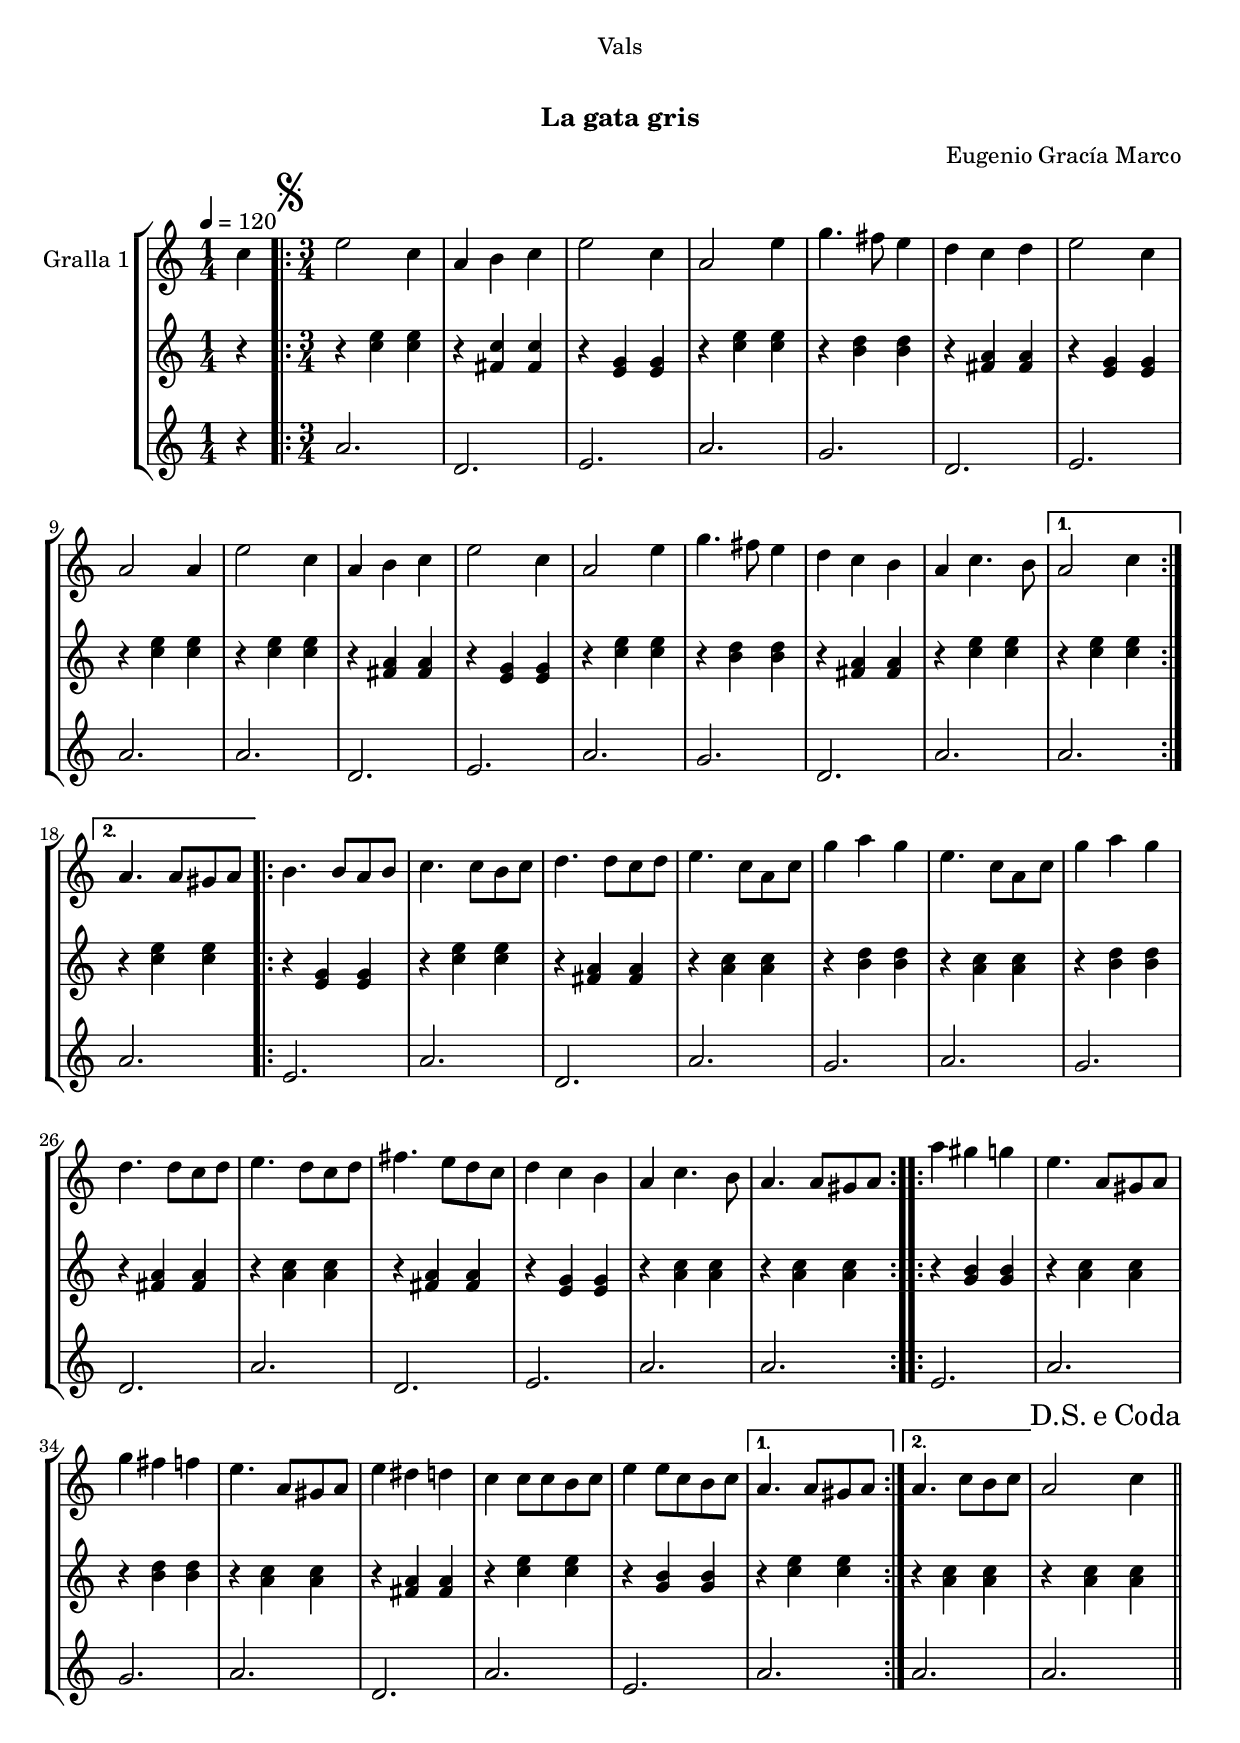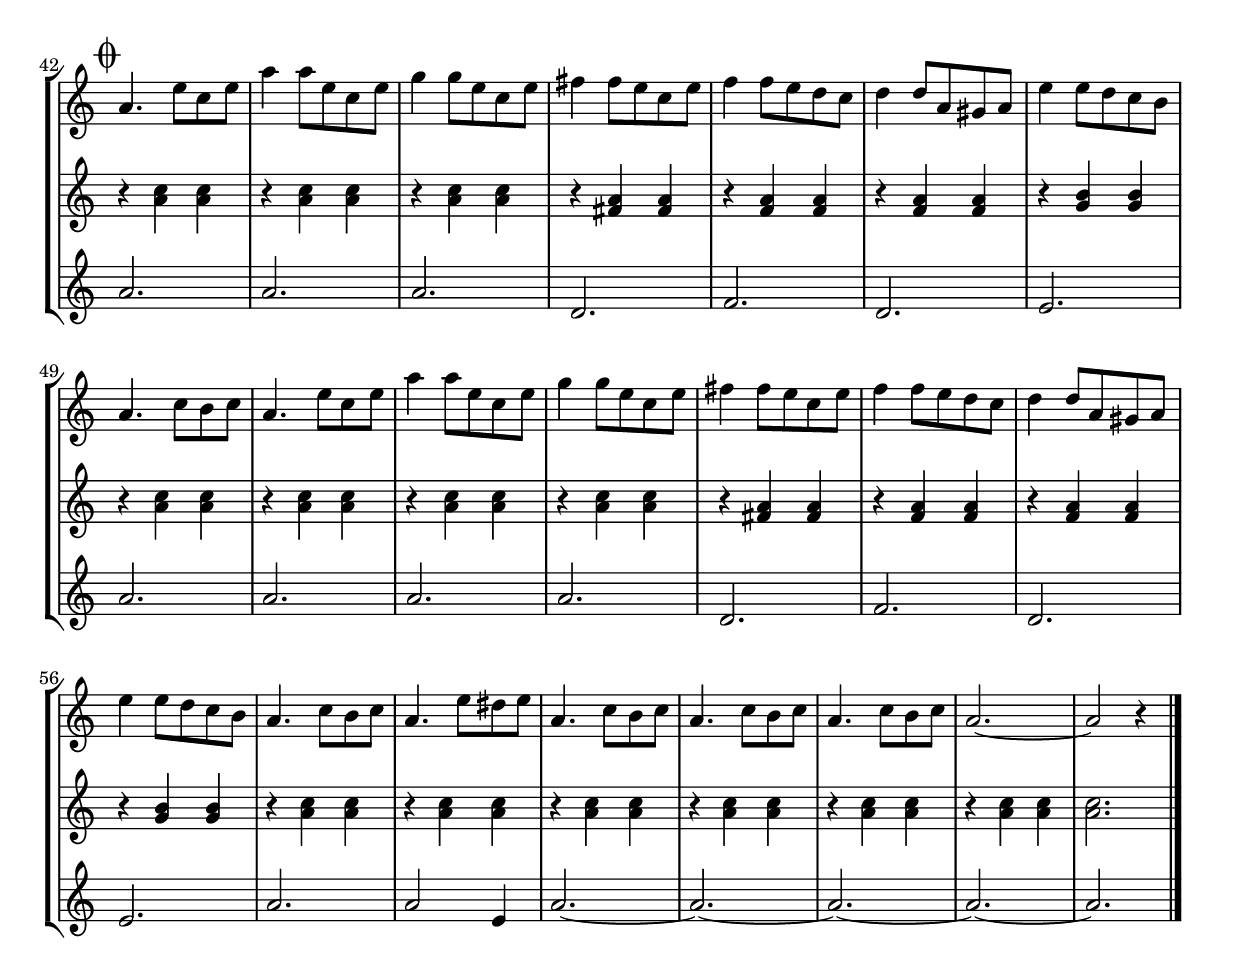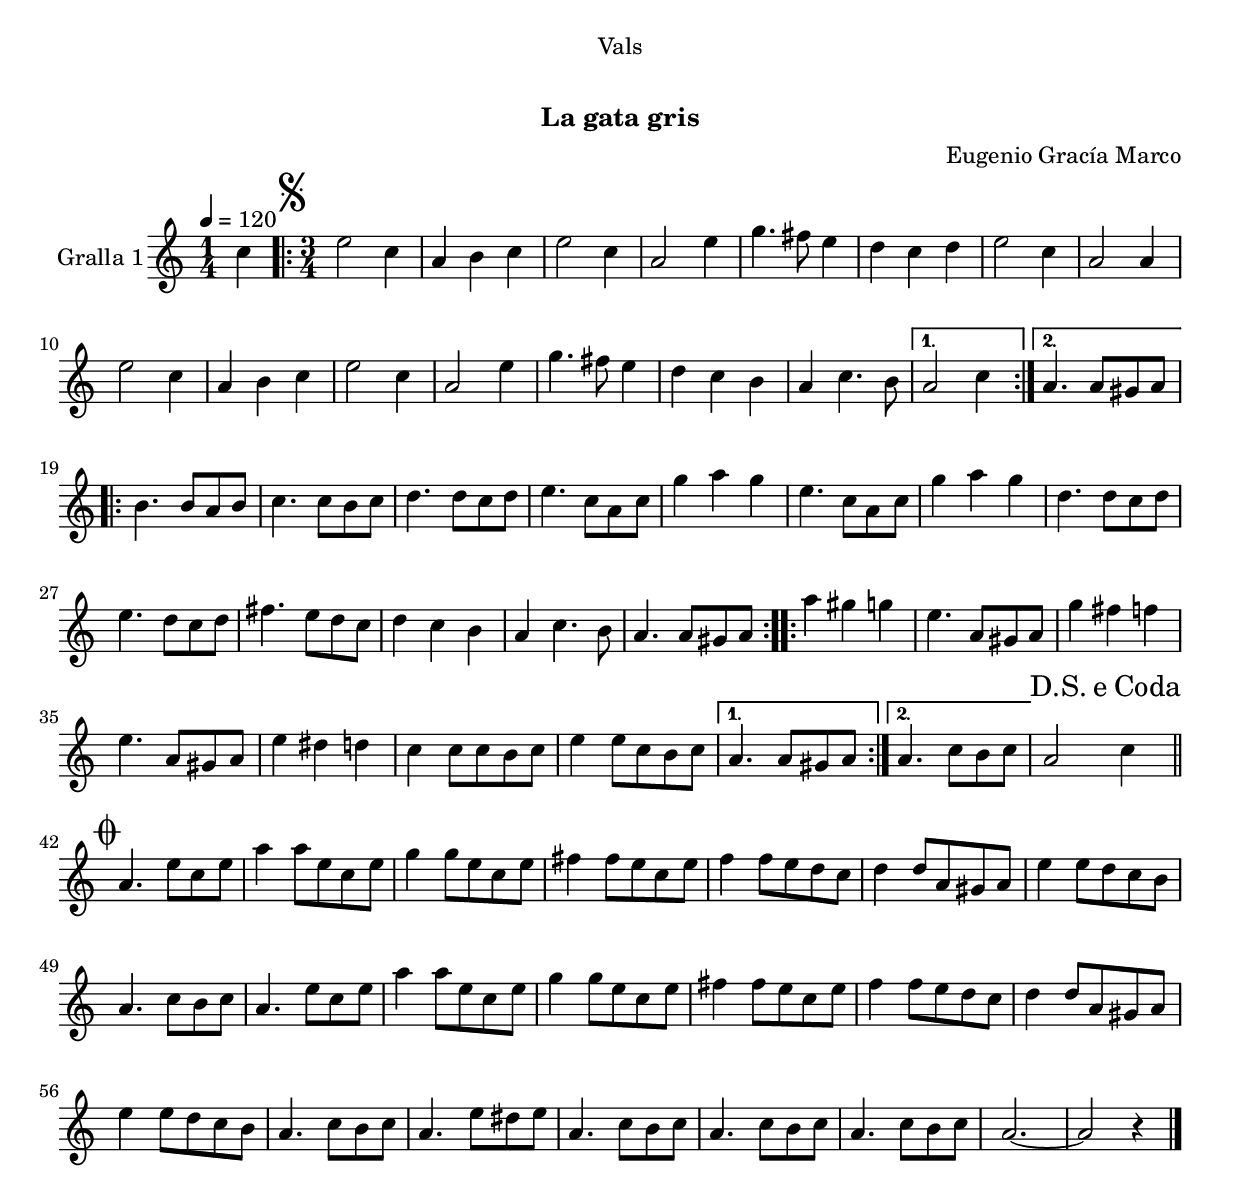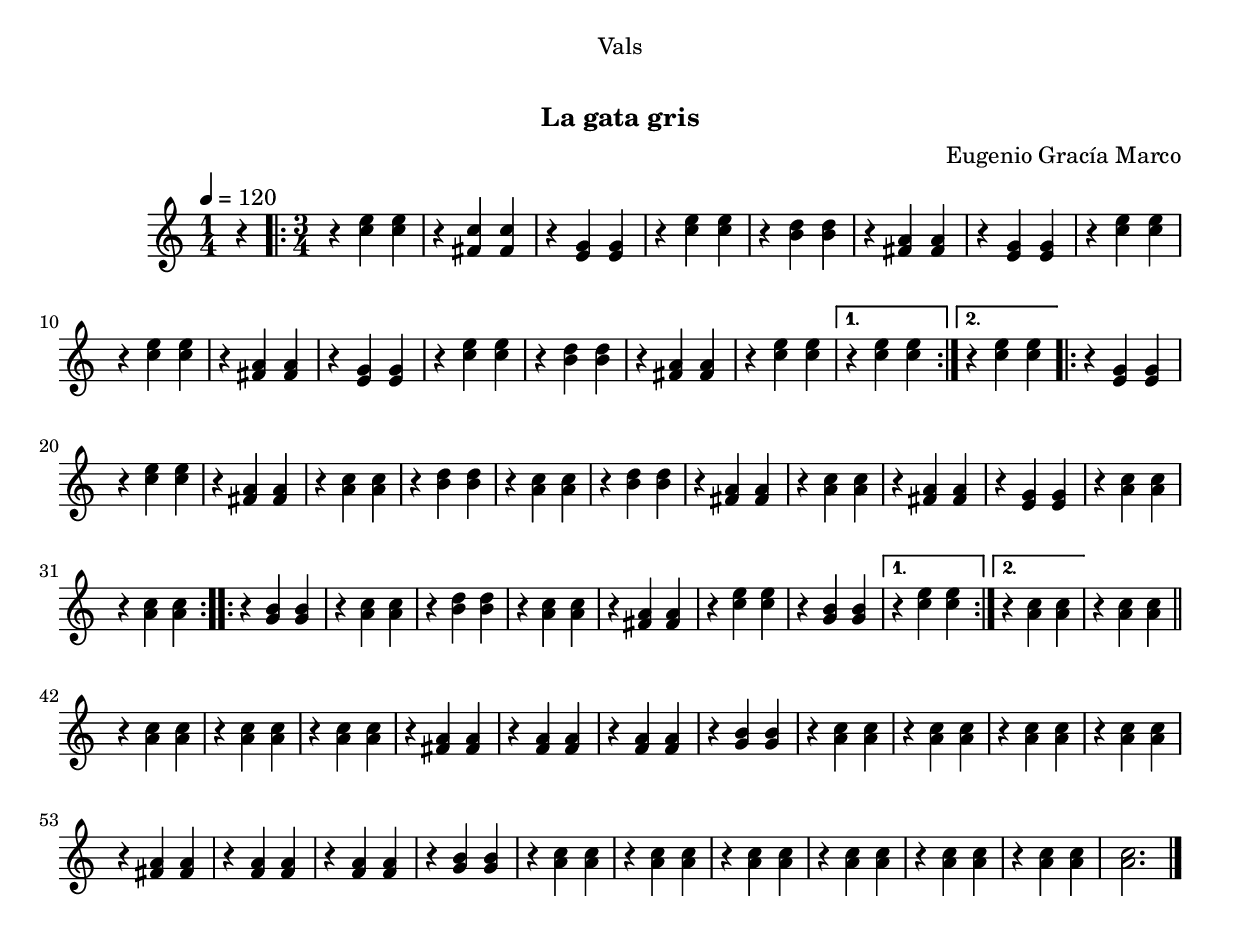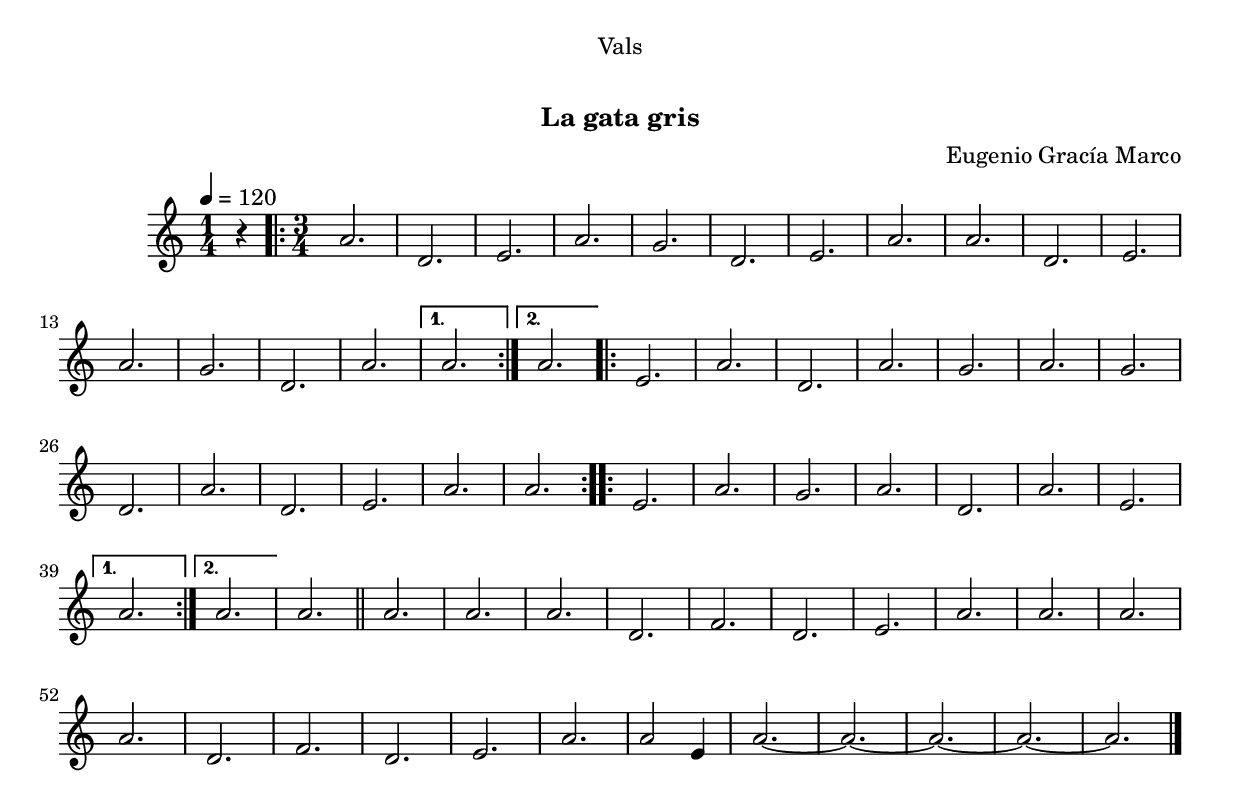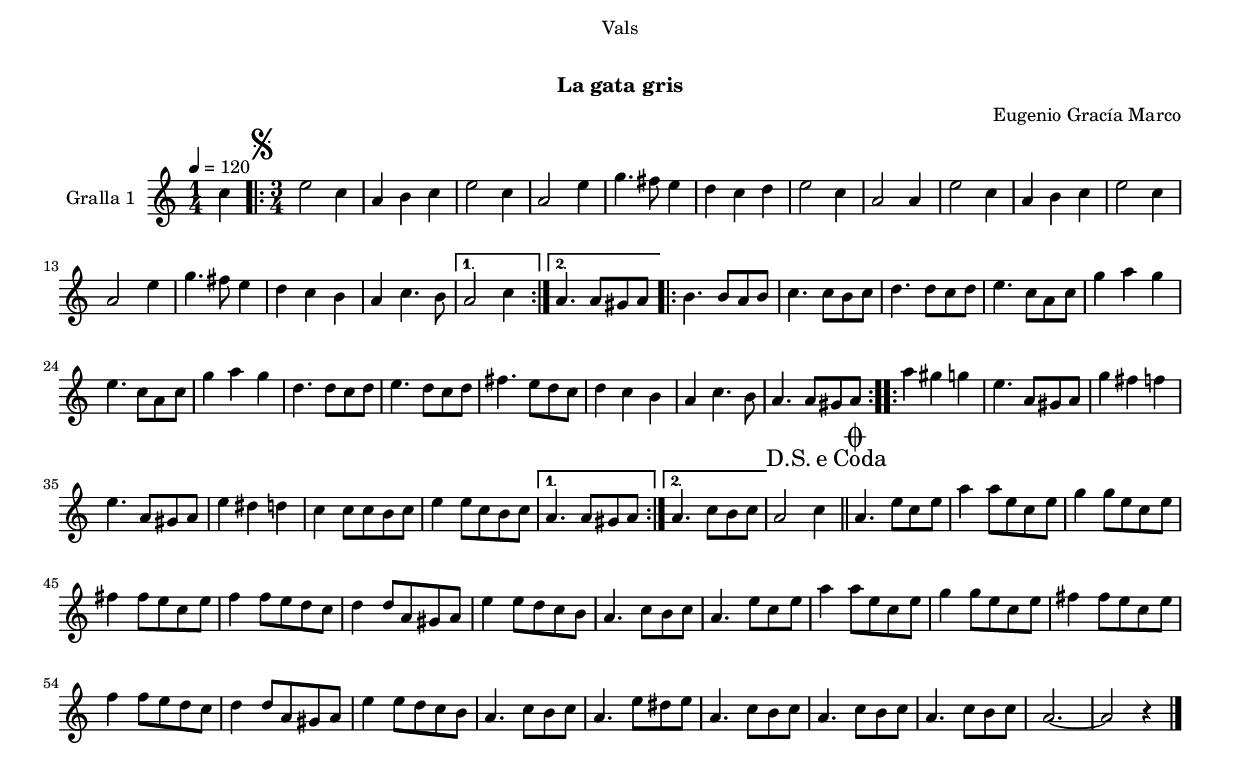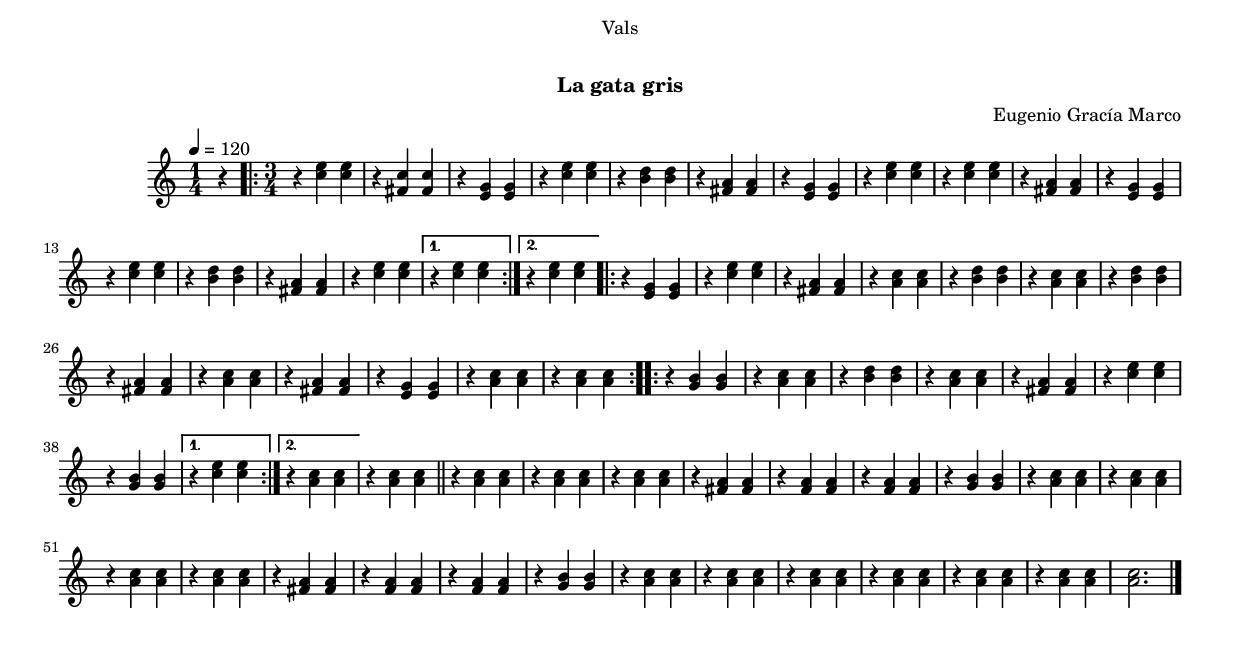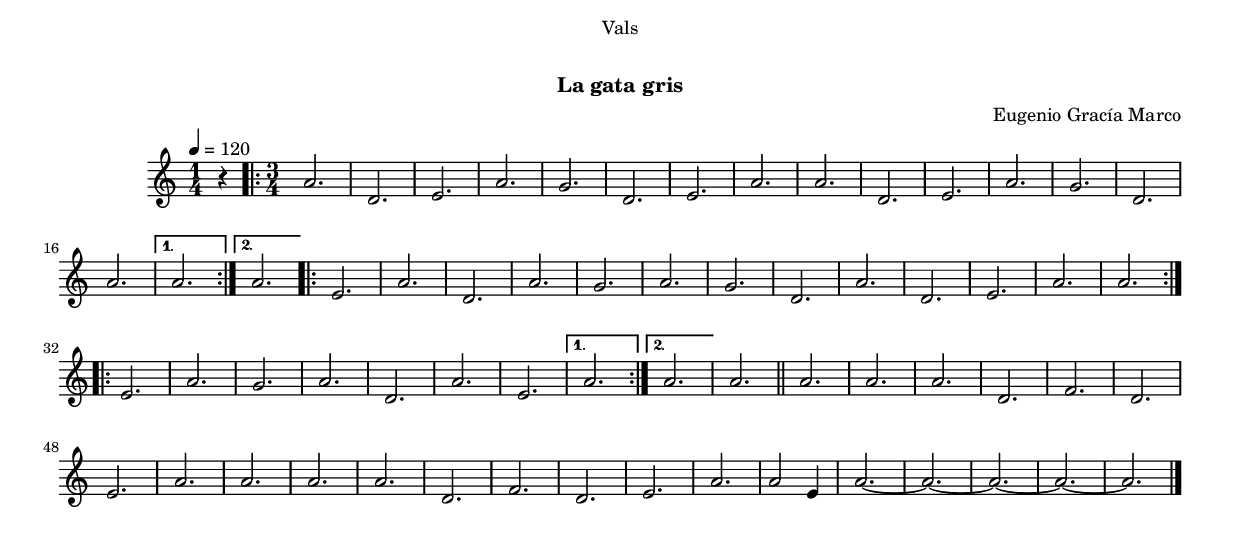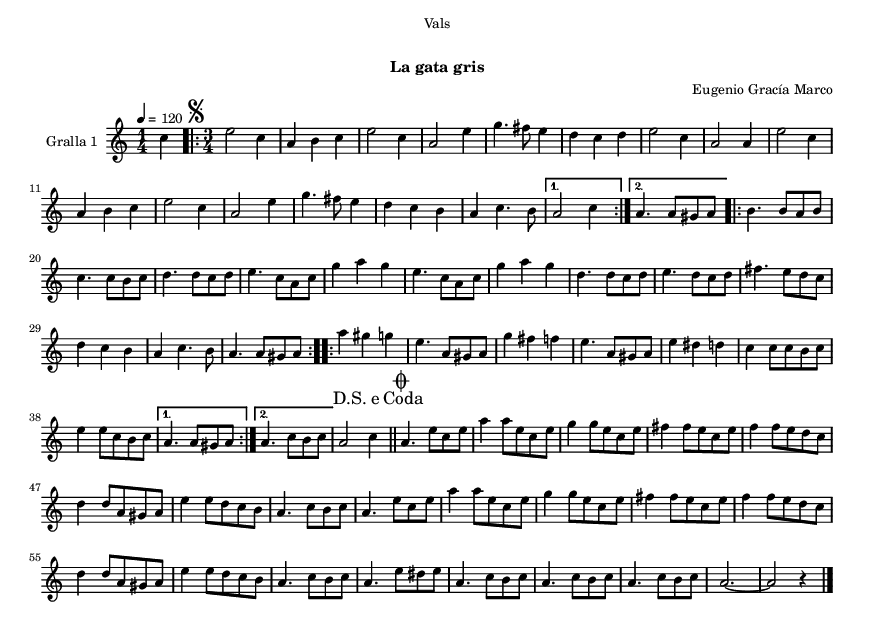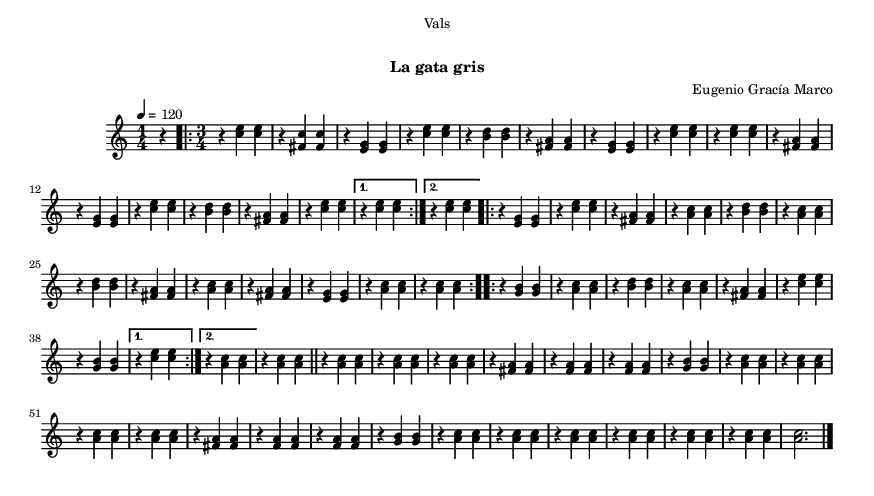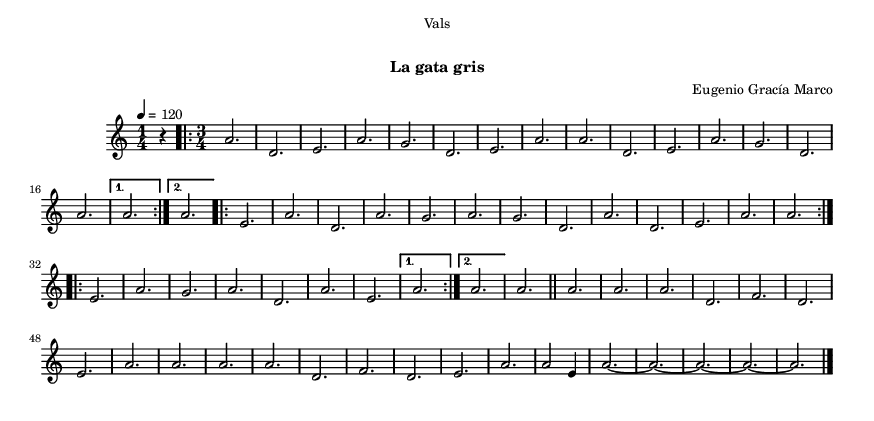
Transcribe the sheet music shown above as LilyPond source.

\version "2.16.0"

\header {
  dedication="Vals"
  title="  "
  subtitle="La gata gris"
  subsubtitle=""
  poet=""
  meter=""
  piece=""
  composer="Eugenio Gracía Marco"
  arranger=""
  opus=""
  instrument=""
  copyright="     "
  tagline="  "
}

liniaroAa =
\relative c''
{
  \tempo 4=120
  \clef treble
  \key c \major
  \time 1/4
  c4  |
  \time 3/4   \repeat volta 2 { \mark \markup {\musicglyph #"scripts.segno"} e2 c4  |
  a4 b c  |
  e2 c4  |
  %05
  a2 e'4  |
  g4. fis8 e4  |
  d4 c d  |
  e2 c4  |
  a2 a4  |
  %10
  e'2 c4  |
  a4 b c  |
  e2 c4  |
  a2 e'4  |
  g4. fis8 e4  |
  %15
  d4 c b  |
  a4 c4. b8 }
  \alternative { { a2 c4 }
  { a4. a8 gis a } }
  \repeat volta 2 { b4. b8 a b  |
  %20
  c4. c8 b c  |
  d4. d8 c d  |
  e4. c8 a c  |
  g'4 a g  |
  e4. c8 a c  |
  %25
  g'4 a g  |
  d4. d8 c d  |
  e4. d8 c d  |
  fis4. e8 d c  |
  d4 c b  |
  %30
  a4 c4. b8  |
  a4. a8 gis a  | }
  \repeat volta 2 { a'4 gis g  |
  e4. a,8 gis a  |
  g'4 fis f  |
  %35
  e4. a,8 gis a  |
  e'4 dis d  |
  c4 c8 c b c  |
  e4 e8 c b c }
  \alternative { { a4. a8 gis a }
  %40
  {  a4. c8 b c } }
  \mark \markup {D.S. e Coda} a2 c4  \bar "||"
  \mark \markup {\musicglyph #"scripts.coda"} a4. e'8 c e  |
  a4 a8 e c e  |
  g4 g8 e c e  |
  %45
  fis4 fis8 e c e  |
  f4 f8 e d c  |
  d4 d8 a gis a  |
  e'4 e8 d c b  |
  a4. c8 b c  |
  %50
  a4. e'8 c e  |
  a4 a8 e c e  |
  g4 g8 e c e  |
  fis4 fis8 e c e  |
  f4 f8 e d c  |
  %55
  d4 d8 a gis a  |
  e'4 e8 d c b  |
  a4. c8 b c  |
  a4. e'8 dis e  |
  a,4. c8 b c  |
  %60
  a4. c8 b c  |
  a4. c8 b c  |
  a2. ~  |
  a2 r4  \bar "|."
}

liniaroAb =
\relative c''
{
  \tempo 4=120
  \clef treble
  \key c \major
  \time 1/4
  r4  |
  \time 3/4   \repeat volta 2 { r4 <c e> <c e>  |
  r4 <fis, c'> <fis c'>  |
  r4 <e g> <e g>  |
  %05
  r4 <c' e> <c e>  |
  r4 <b d> <b d>  |
  r4 <fis a> <fis a>  |
  r4 <e g> <e g>  |
  r4 <c' e> <c e>  |
  %10
  r4 <c e> <c e>  |
  r4 <fis, a> <fis a>  |
  r4 <e g> <e g>  |
  r4 <c' e> <c e>  |
  r4 <b d> <b d>  |
  %15
  r4 <fis a> <fis a>  |
  r4 <c' e> <c e> }
  \alternative { { r4 <c e> <c e> }
  { r4 <c e> <c e> } }
  \repeat volta 2 { r4 <e, g> <e g>  |
  %20
  r4 <c' e> <c e>  |
  r4 <fis, a> <fis a>  |
  r4 <a c> <a c>  |
  r4 <b d> <b d>  |
  r4 <a c> <a c>  |
  %25
  r4 <b d> <b d>  |
  r4 <fis a> <fis a>  |
  r4 <a c> <a c>  |
  r4 <fis a> <fis a>  |
  r4 <e g> <e g>  |
  %30
  r4 <a c> <a c>  |
  r4 <a c> <a c>  | }
  \repeat volta 2 { r4 <g b> <g b>  |
  r4 <a c> <a c>  |
  r4 <b d> <b d>  |
  %35
  r4 <a c> <a c>  |
  r4 <fis a> <fis a>  |
  r4 <c' e> <c e>  |
  r4 <g b> <g b> }
  \alternative { { r4 <c e> <c e> }
  %40
  { r4 <a c> <a c> } }
  r4 <a c> <a c>  \bar "||"
  r4 <a c> <a c>  |
  r4 <a c> <a c>  |
  r4 <a c> <a c>  |
  %45
  r4 <fis a> <fis a>  |
  r4 <f a> <f a>  |
  r4 <f a> <f a>  |
  r4 <g b> <g b>  |
  r4 <a c> <a c>  |
  %50
  r4 <a c> <a c>  |
  r4 <a c> <a c>  |
  r4 <a c> <a c>  |
  r4 <fis a> <fis a>  |
  r4 <f a> <f a>  |
  %55
  r4 <f a> <f a>  |
  r4 <g b> <g b>  |
  r4 <a c> <a c>  |
  r4 <a c> <a c>  |
  r4 <a c> <a c>  |
  %60
  r4 <a c> <a c>  |
  r4 <a c> <a c>  |
  r4 <a c> <a c>  |
  <a c>2.  \bar "|."
}

liniaroAc =
\relative a'
{
  \tempo 4=120
  \clef treble
  \key c \major
  \time 1/4
  r4  |
  \time 3/4   \repeat volta 2 { a2.  |
  d,2.  |
  e2.  |
  %05
  a2.  |
  g2.  |
  d2.  |
  e2.  |
  a2.  |
  %10
  a2.  |
  d,2.  |
  e2.  |
  a2.  |
  g2.  |
  %15
  d2.  |
  a'2. }
  \alternative { { a2. }
  { a2. } }
  \repeat volta 2 { e2.  |
  %20
  a2.  |
  d,2.  |
  a'2.  |
  g2.  |
  a2.  |
  %25
  g2.  |
  d2.  |
  a'2.  |
  d,2.  |
  e2.  |
  %30
  a2.  |
  a2.  | }
  \repeat volta 2 { e2.  |
  a2.  |
  g2.  |
  %35
  a2.  |
  d,2.  |
  a'2.  |
  e2. }
  \alternative { { a2. }
  %40
  { a2. } }
  a2.  \bar "||"
  a2.  |
  a2.  |
  a2.  |
  %45
  d,2.  |
  f2.  |
  d2.  |
  e2.  |
  a2.  |
  %50
  a2.  |
  a2.  |
  a2.  |
  d,2.  |
  f2.  |
  %55
  d2.  |
  e2.  |
  a2.  |
  a2 e4  |
  a2. ~  |
  %60
  a2. ~  |
  a2. ~  |
  a2. ~  |
  a2.  \bar "|."
}

\book {

\paper {
  print-page-number = false
  #(set-paper-size "a4")
  #(layout-set-staff-size 20)
}

\bookpart {
  \score {
    \new StaffGroup {
      \override Score.RehearsalMark #'self-alignment-X = #LEFT
      <<
        \new Staff \with {instrumentName = #"Gralla 1" } \liniaroAa
        \new Staff \with {instrumentName = #"" } \liniaroAb
        \new Staff \with {instrumentName = #"" } \liniaroAc
      >>
    }
    \layout {}
  }\score { \unfoldRepeats
    \new StaffGroup {
      \override Score.RehearsalMark #'self-alignment-X = #LEFT
      <<
        \new Staff \with {instrumentName = #"Gralla 1" } \liniaroAa
        \new Staff \with {instrumentName = #"" } \liniaroAb
        \new Staff \with {instrumentName = #"" } \liniaroAc
      >>
    }
    \midi {}
  }
}

\bookpart {
  \header {}
  \score {
    \new StaffGroup {
      \override Score.RehearsalMark #'self-alignment-X = #LEFT
      <<
        \new Staff \with {instrumentName = #"Gralla 1" } \liniaroAa
      >>
    }
    \layout {}
  }\score { \unfoldRepeats
    \new StaffGroup {
      \override Score.RehearsalMark #'self-alignment-X = #LEFT
      <<
        \new Staff \with {instrumentName = #"Gralla 1" } \liniaroAa
      >>
    }
    \midi {}
  }
}

\bookpart {
  \header {}
  \score {
    \new StaffGroup {
      \override Score.RehearsalMark #'self-alignment-X = #LEFT
      <<
        \new Staff \with {instrumentName = #"" } \liniaroAb
      >>
    }
    \layout {}
  }\score { \unfoldRepeats
    \new StaffGroup {
      \override Score.RehearsalMark #'self-alignment-X = #LEFT
      <<
        \new Staff \with {instrumentName = #"" } \liniaroAb
      >>
    }
    \midi {}
  }
}

\bookpart {
  \header {}
  \score {
    \new StaffGroup {
      \override Score.RehearsalMark #'self-alignment-X = #LEFT
      <<
        \new Staff \with {instrumentName = #"" } \liniaroAc
      >>
    }
    \layout {}
  }\score { \unfoldRepeats
    \new StaffGroup {
      \override Score.RehearsalMark #'self-alignment-X = #LEFT
      <<
        \new Staff \with {instrumentName = #"" } \liniaroAc
      >>
    }
    \midi {}
  }
}

}

\book {

\paper {
  print-page-number = false
  #(set-paper-size "a5landscape")
  #(layout-set-staff-size 16)
  #(define output-suffix "a5")
}

\bookpart {
  \header {}
  \score {
    \new StaffGroup {
      \override Score.RehearsalMark #'self-alignment-X = #LEFT
      <<
        \new Staff \with {instrumentName = #"Gralla 1" } \liniaroAa
      >>
    }
    \layout {}
  }
}

\bookpart {
  \header {}
  \score {
    \new StaffGroup {
      \override Score.RehearsalMark #'self-alignment-X = #LEFT
      <<
        \new Staff \with {instrumentName = #"" } \liniaroAb
      >>
    }
    \layout {}
  }
}

\bookpart {
  \header {}
  \score {
    \new StaffGroup {
      \override Score.RehearsalMark #'self-alignment-X = #LEFT
      <<
        \new Staff \with {instrumentName = #"" } \liniaroAc
      >>
    }
    \layout {}
  }
}

}

\book {

\paper {
  print-page-number = false
  #(set-paper-size "a6landscape")
  #(layout-set-staff-size 12)
  #(define output-suffix "a6")
}

\bookpart {
  \header {}
  \score {
    \new StaffGroup {
      \override Score.RehearsalMark #'self-alignment-X = #LEFT
      <<
        \new Staff \with {instrumentName = #"Gralla 1" } \liniaroAa
      >>
    }
    \layout {}
  }
}

\bookpart {
  \header {}
  \score {
    \new StaffGroup {
      \override Score.RehearsalMark #'self-alignment-X = #LEFT
      <<
        \new Staff \with {instrumentName = #"" } \liniaroAb
      >>
    }
    \layout {}
  }
}

\bookpart {
  \header {}
  \score {
    \new StaffGroup {
      \override Score.RehearsalMark #'self-alignment-X = #LEFT
      <<
        \new Staff \with {instrumentName = #"" } \liniaroAc
      >>
    }
    \layout {}
  }
}

}

